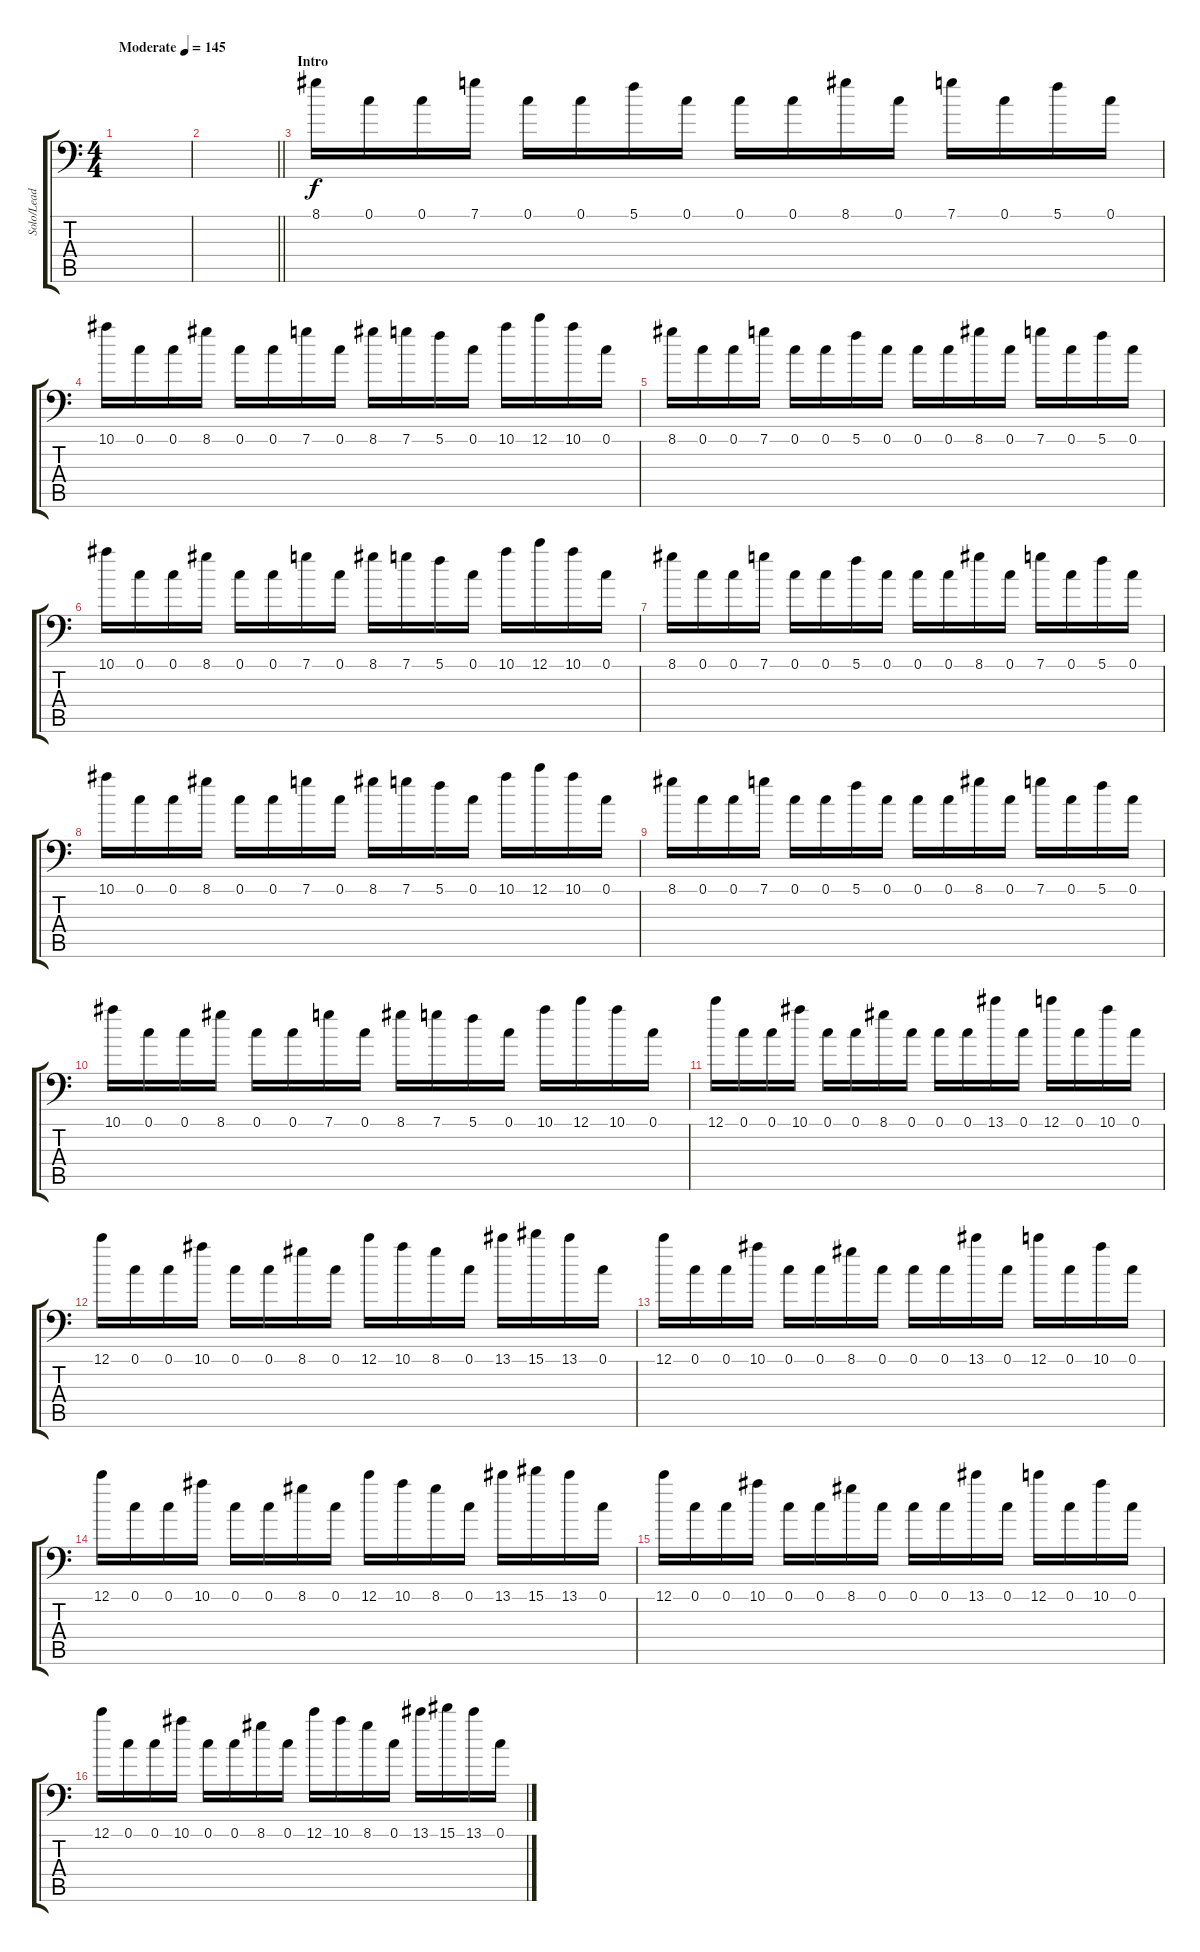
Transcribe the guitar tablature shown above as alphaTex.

\track ("Solo/Lead" "Solo/Lead") {instrument distortionguitar}
\staff {score tabs}
\tuning (C4 G3 Eb3 Bb2 F2 Bb1) {hide}
\ts (4 4)
\tempo (145 "Moderate")
\clef f4
\ks c
|
\barLineRight lightlight
|
\section ("" "Intro")
\ks aminor
8.1.16 0.1.16 0.1.16 7.1.16 0.1.16 0.1.16 5.1.16 0.1.16 0.1.16 0.1.16 8.1.16 0.1.16 7.1.16 0.1.16 5.1.16 0.1.16 |
10.1.16 0.1.16 0.1.16 8.1.16 0.1.16 0.1.16 7.1.16 0.1.16 8.1.16 7.1.16 5.1.16 0.1.16 10.1.16 12.1.16 10.1.16 0.1.16 |
8.1.16 0.1.16 0.1.16 7.1.16 0.1.16 0.1.16 5.1.16 0.1.16 0.1.16 0.1.16 8.1.16 0.1.16 7.1.16 0.1.16 5.1.16 0.1.16 |
10.1.16 0.1.16 0.1.16 8.1.16 0.1.16 0.1.16 7.1.16 0.1.16 8.1.16 7.1.16 5.1.16 0.1.16 10.1.16 12.1.16 10.1.16 0.1.16 |
8.1.16 0.1.16 0.1.16 7.1.16 0.1.16 0.1.16 5.1.16 0.1.16 0.1.16 0.1.16 8.1.16 0.1.16 7.1.16 0.1.16 5.1.16 0.1.16 |
10.1.16 0.1.16 0.1.16 8.1.16 0.1.16 0.1.16 7.1.16 0.1.16 8.1.16 7.1.16 5.1.16 0.1.16 10.1.16 12.1.16 10.1.16 0.1.16 |
8.1.16 0.1.16 0.1.16 7.1.16 0.1.16 0.1.16 5.1.16 0.1.16 0.1.16 0.1.16 8.1.16 0.1.16 7.1.16 0.1.16 5.1.16 0.1.16 |
10.1.16 0.1.16 0.1.16 8.1.16 0.1.16 0.1.16 7.1.16 0.1.16 8.1.16 7.1.16 5.1.16 0.1.16 10.1.16 12.1.16 10.1.16 0.1.16 |
12.1.16 0.1.16 0.1.16 10.1.16 0.1.16 0.1.16 8.1.16 0.1.16 0.1.16 0.1.16 13.1.16 0.1.16 12.1.16 0.1.16 10.1.16 0.1.16 |
12.1.16 0.1.16 0.1.16 10.1.16 0.1.16 0.1.16 8.1.16 0.1.16 12.1.16 10.1.16 8.1.16 0.1.16 13.1.16 15.1.16 13.1.16 0.1.16 |
12.1.16 0.1.16 0.1.16 10.1.16 0.1.16 0.1.16 8.1.16 0.1.16 0.1.16 0.1.16 13.1.16 0.1.16 12.1.16 0.1.16 10.1.16 0.1.16 |
12.1.16 0.1.16 0.1.16 10.1.16 0.1.16 0.1.16 8.1.16 0.1.16 12.1.16 10.1.16 8.1.16 0.1.16 13.1.16 15.1.16 13.1.16 0.1.16 |
12.1.16 0.1.16 0.1.16 10.1.16 0.1.16 0.1.16 8.1.16 0.1.16 0.1.16 0.1.16 13.1.16 0.1.16 12.1.16 0.1.16 10.1.16 0.1.16 |
12.1.16 0.1.16 0.1.16 10.1.16 0.1.16 0.1.16 8.1.16 0.1.16 12.1.16 10.1.16 8.1.16 0.1.16 13.1.16 15.1.16 13.1.16 0.1.16
